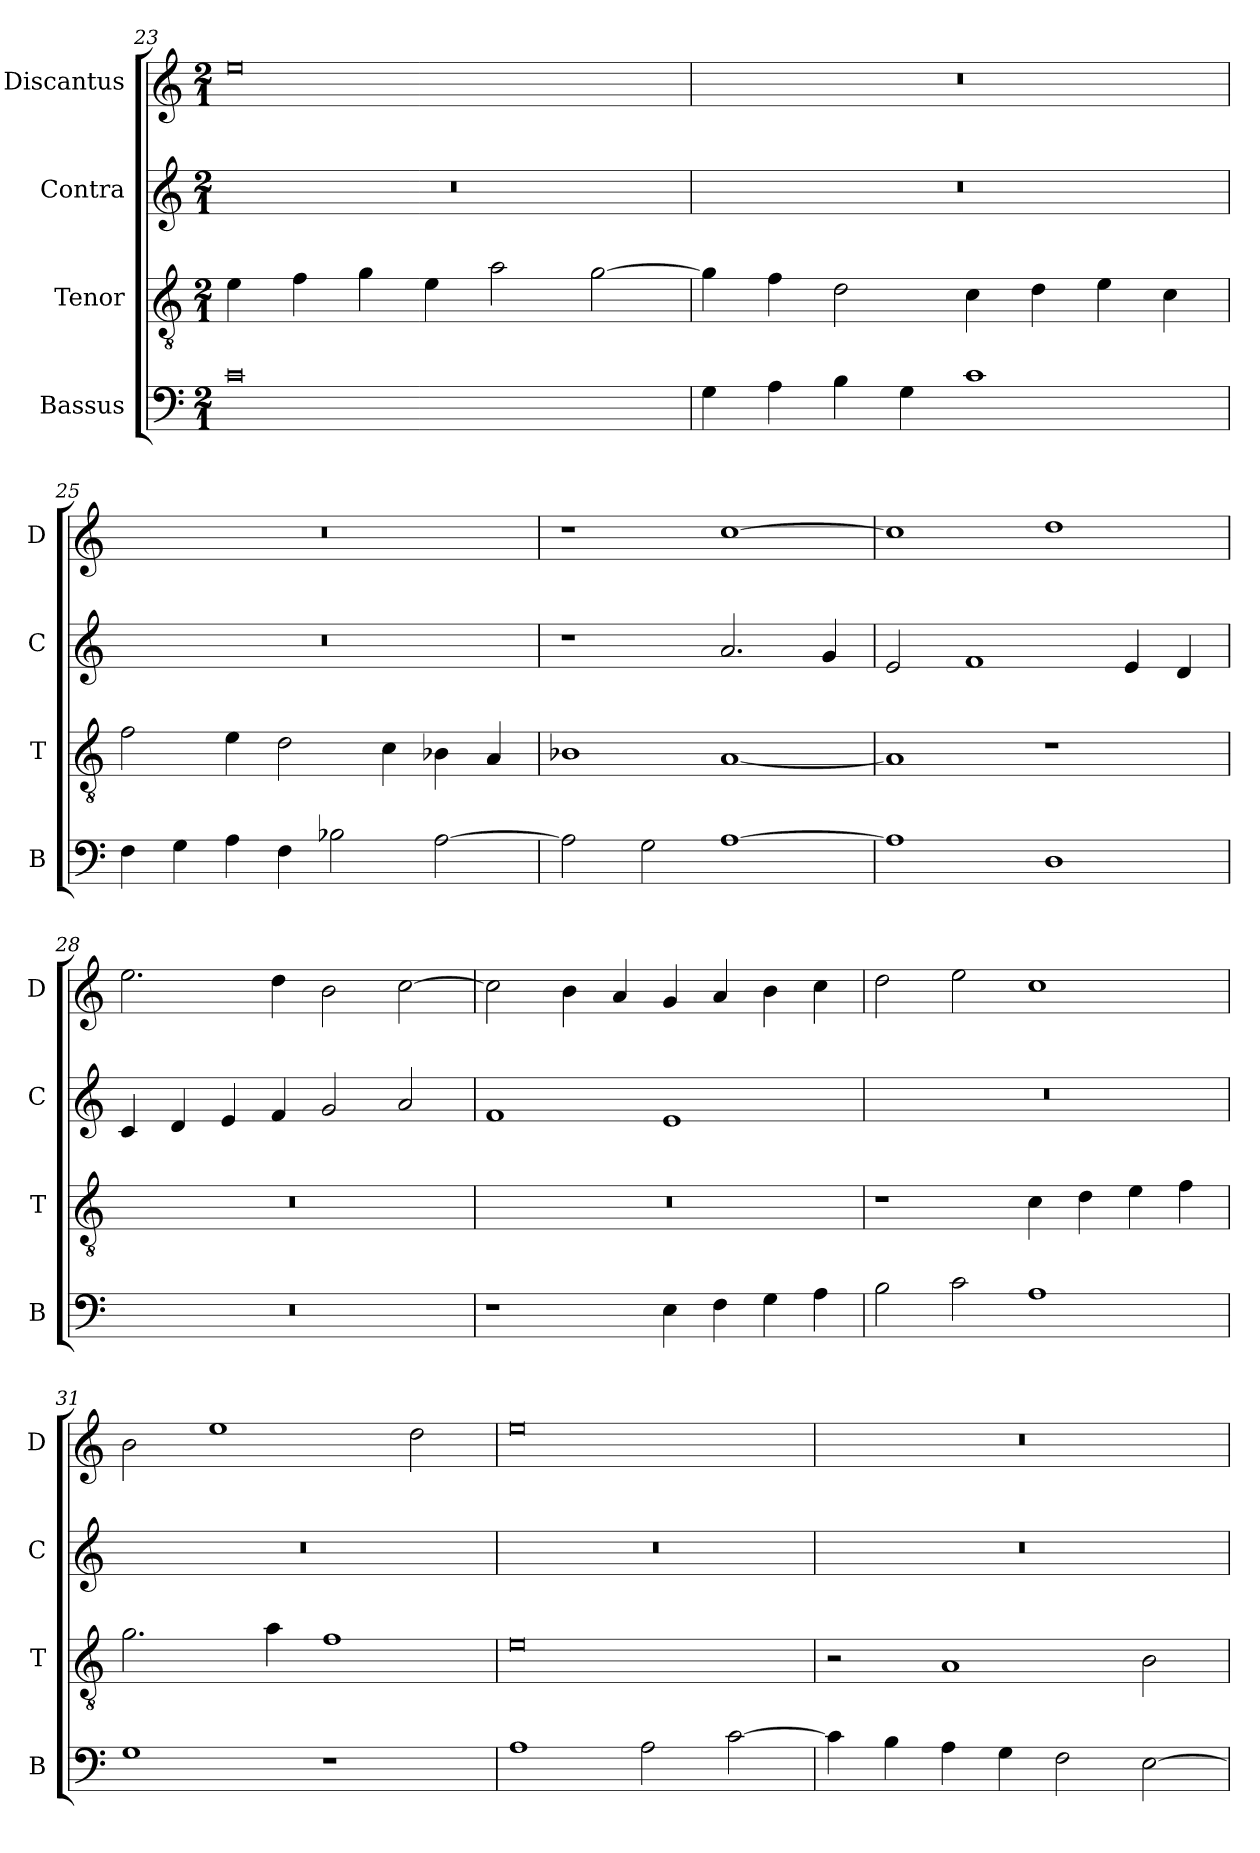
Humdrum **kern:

**kern	**kern	**kern	**kern
*part4	*part3	*part2	*part1
*staff4	*staff3	*staff2	*staff1
*I"Bassus	*I"Tenor	*I"Contra	*I"Discantus
*I'B	*I'T	*I'C	*I'D
*clefF4	*clefGv2	*clefG2	*clefG2
*k[]	*k[]	*k[]	*k[]
*M2/1	*M2/1	*M2/1	*M2/1
=23	=23	=23	=23
0c	4e\	0r	0ee
.	4f\	.	.
.	4g\	.	.
.	4e\	.	.
.	2a\	.	.
.	[2g\	.	.
=24	=24	=24	=24
4G\	4g\]	0r	0r
4A\	4f\	.	.
4B\	2d\	.	.
4G\	.	.	.
1c	4c\	.	.
.	4d\	.	.
.	4e\	.	.
.	4c\	.	.
=25	=25	=25	=25
4F\	2f\	0r	0r
4G\	.	.	.
4A\	4e\	.	.
4F\	2d\	.	.
2B-X\	.	.	.
.	4c\	.	.
[2A\	4B-X\	.	.
.	4A/	.	.
=26	=26	=26	=26
2A\]	1B-X	1r	1r
2G\	.	.	.
[1A	[1A	2.a/	[1cc
.	.	4g/	.
=27	=27	=27	=27
1A]	1A]	2e/	1cc]
.	.	1f	.
1D	1r	.	1dd
.	.	4e/	.
.	.	4d/	.
=28	=28	=28	=28
0r	0r	4c/	2.ee\
.	.	4d/	.
.	.	4e/	.
.	.	4f/	4dd\
.	.	2g/	2b\
.	.	2a/	[2cc\
=29	=29	=29	=29
1r	0r	1f	2cc\]
.	.	.	4b\
.	.	.	4a/
4E\	.	1e	4g/
4F\	.	.	4a/
4G\	.	.	4b\
4A\	.	.	4cc\
=30	=30	=30	=30
2B\	1r	0r	2dd\
2c\	.	.	2ee\
1A	4c\	.	1cc
.	4d\	.	.
.	4e\	.	.
.	4f\	.	.
=31	=31	=31	=31
1G	2.g\	0r	2b\
.	.	.	1ee
.	4a\	.	.
1r	1f	.	.
.	.	.	2dd\
=32	=32	=32	=32
1A	0e	0r	0ee
2A\	.	.	.
[2c\	.	.	.
=33	=33	=33	=33
4c\]	2r	0r	0r
4B\	.	.	.
4A\	1A	.	.
4G\	.	.	.
2F\	.	.	.
[2E\	2B\	.	.
=	=	=	=
*-	*-	*-	*-
